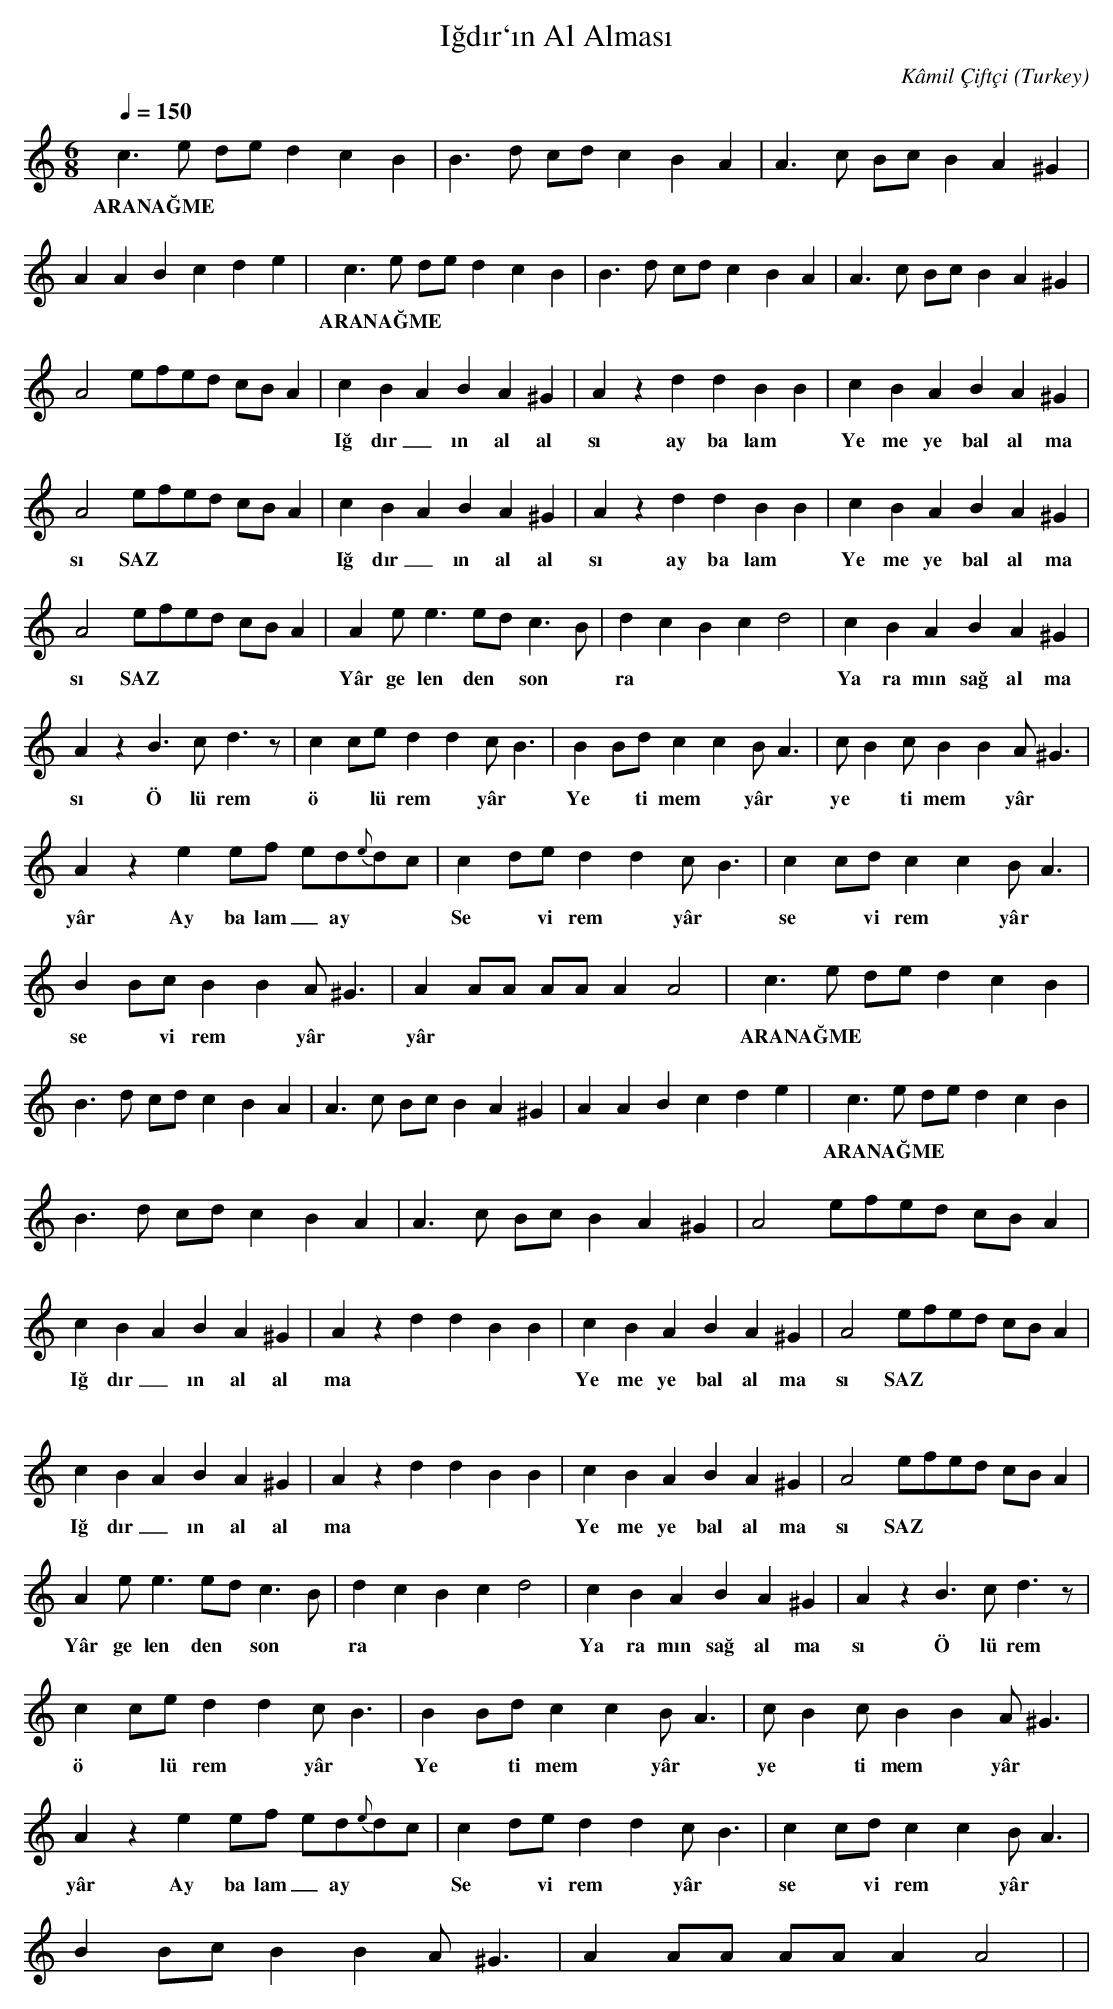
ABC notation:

X:1
T: Iğdır`ın Al Alması
C: Kâmil Çiftçi
O: Turkey
M: 6/8
L: 1/16
K: C
Q: 1/4=150
c6e2 d2e2d4 c4B4  | B6d2 c2d2c4 B4A4  | \
w:  ARANAĞME  |   |
A6c2 B2c2B4 A4^G4  |
w:   |
A4A4 B4c4 d4e4  | c6e2 d2e2d4 c4B4  | \
w:   |  ARANAĞME  |
B6d2 c2d2c4 B4A4  | A6c2 B2c2B4 A4^G4  |
w:   |   |
A8 e2f2e2d2 c2B2A4  | c4B4 A4B4 A4^G4  | \
w:   |  Iğ dır_ ın  al  al ma  |
A4z4 d4d4 B4B4  | c4B4 A4B4 A4^G4  |
w:  sı  ay  ba lam    |  Ye me ye  bal  al ma  |
A8 e2f2e2d2 c2B2A4  | c4B4 A4B4 A4^G4  | \
w:  sı   SAZ  |  Iğ dır_ ın  al  al ma  |
A4z4 d4d4 B4B4  | c4B4 A4B4 A4^G4  |
w:  sı  ay  ba lam    |  Ye me ye  bal  al ma  |
A8 e2f2e2d2 c2B2A4  | A4e2e6e2d2 c6B2  | \
w:  sı   SAZ  |  Yâr  ge len den  *  son  |
d4c4 B4c4 d8  | c4B4 A4B4 A4^G4  |
w:  ra    |  Ya ra mın  sağ  al ma  |
A4z4 B6c2 d6z2  | c4c2e2 d4d4 c2B6  | \
w:  sı   Ö lü rem   |  ö *  lü rem  *  yâr    |
B4B2d2 c4c4 B2A6  | c2B4c2 B4B4 A2^G6  |
w:  Ye *  ti mem  *  yâr   |  ye *  ti mem  *  yâr   |
A4z4 e4e2f2 e2d2{e}d2c2  | c4d2e2 d4d4 c2B6  | \
w:  yâr   Ay  ba lam_ ay    |  Se *  vi rem  *  yâr   |
c4c2d2 c4c4 B2A6  |
w:  se *  vi rem  *  yâr   |
B4B2c2 B4B4 A2^G6  | A4A2A2 A2A2A4 A8  | \
w:  se *  vi rem  *  yâr   |  yâr    |
c6e2 d2e2d4 c4B4  |
w:  ARANAĞME  |
B6d2 c2d2c4 B4A4  | A6c2 B2c2B4 A4^G4  | \
w:   |   |
A4A4 B4c4 d4e4  | c6e2 d2e2d4 c4B4  |
w:   |  ARANAĞME  |
B6d2 c2d2c4 B4A4  | A6c2 B2c2B4 A4^G4  | \
w:   |   |
A8 e2f2e2d2 c2B2A4  |
w:   |
c4B4 A4B4 A4^G4  | A4z4 d4d4 B4B4  | \
w:  Iğ dır_ ın  al  al ma  |  sı  ay  ba lam    |
c4B4 A4B4 A4^G4  | A8 e2f2e2d2 c2B2A4  |
w:  Ye me ye  bal  al ma  |  sı   SAZ  |
c4B4 A4B4 A4^G4  | A4z4 d4d4 B4B4  | \
w:  Iğ dır_ ın  al  al ma  |  sı  ay  ba lam    |
c4B4 A4B4 A4^G4  | A8 e2f2e2d2 c2B2A4  |
w:  Ye me ye  bal  al ma  |  sı   SAZ  |
A4e2e6e2d2 c6B2  | d4c4 B4c4 d8  | c4B4 A4B4 A4^G4  | \
w:  Yâr  ge len den  *  son  |  ra    |  Ya ra mın  sağ  al ma  |
A4z4 B6c2 d6z2  |
w:  sı   Ö lü rem   |
c4c2e2 d4d4 c2B6  | B4B2d2 c4c4 B2A6  | \
w:  ö *  lü rem  *  yâr    |  Ye *  ti mem  *  yâr   |
c2B4c2 B4B4 A2^G6  |
w:  ye *  ti mem  *  yâr   |
A4z4 e4e2f2 e2d2{e}d2c2  | c4d2e2 d4d4 c2B6  | \
w:  yâr   Ay  ba lam_ ay    |  Se *  vi rem  *  yâr   |
c4c2d2 c4c4 B2A6  |
w:  se *  vi rem  *  yâr   |
B4B2c2 B4B4 A2^G6  | A4A2A2 A2A2A4 A8  | |
